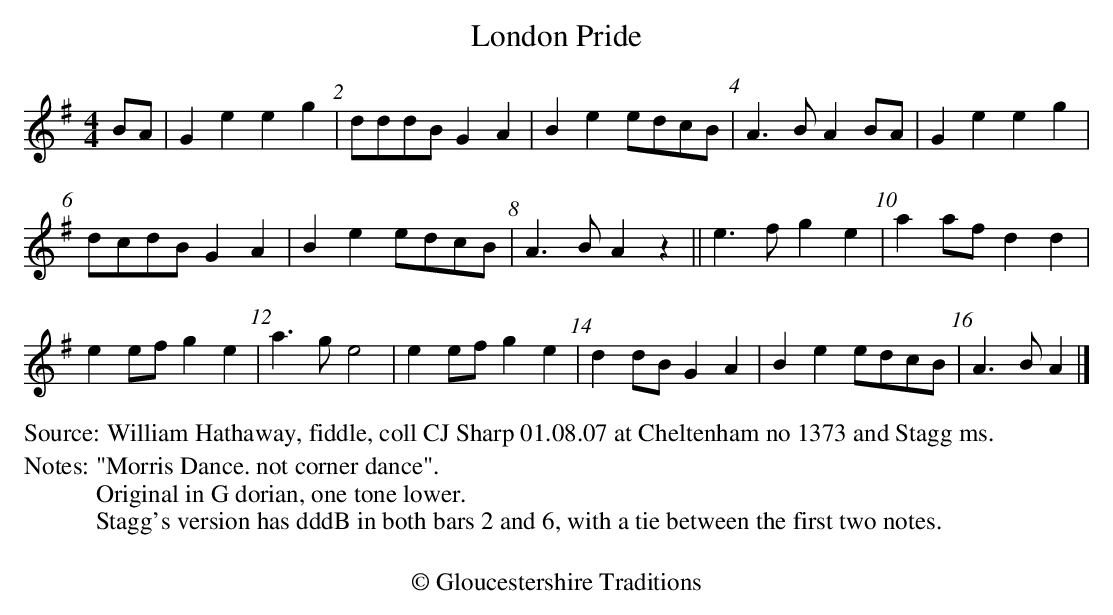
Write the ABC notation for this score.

X:1
T:London Pride
M:4/4
L:1/8
K:Ador
[M:4/4] BA | G2 e2 e2 g2 | dddB G2 A2 | B2 e2 edcB | A3 B A2 BA | G2 e2 e2 g2 |
dcdB G2 A2 | B2 e2 edcB | A3 B A2 z2 || e3 f g2 e2 | a2 af d2 d2 |
e2 ef g2 e2 | a3 g e4 | e2 ef g2 e2 | d2 dB G2 A2 | B2 e2 edcB | A3 B A2 |]
